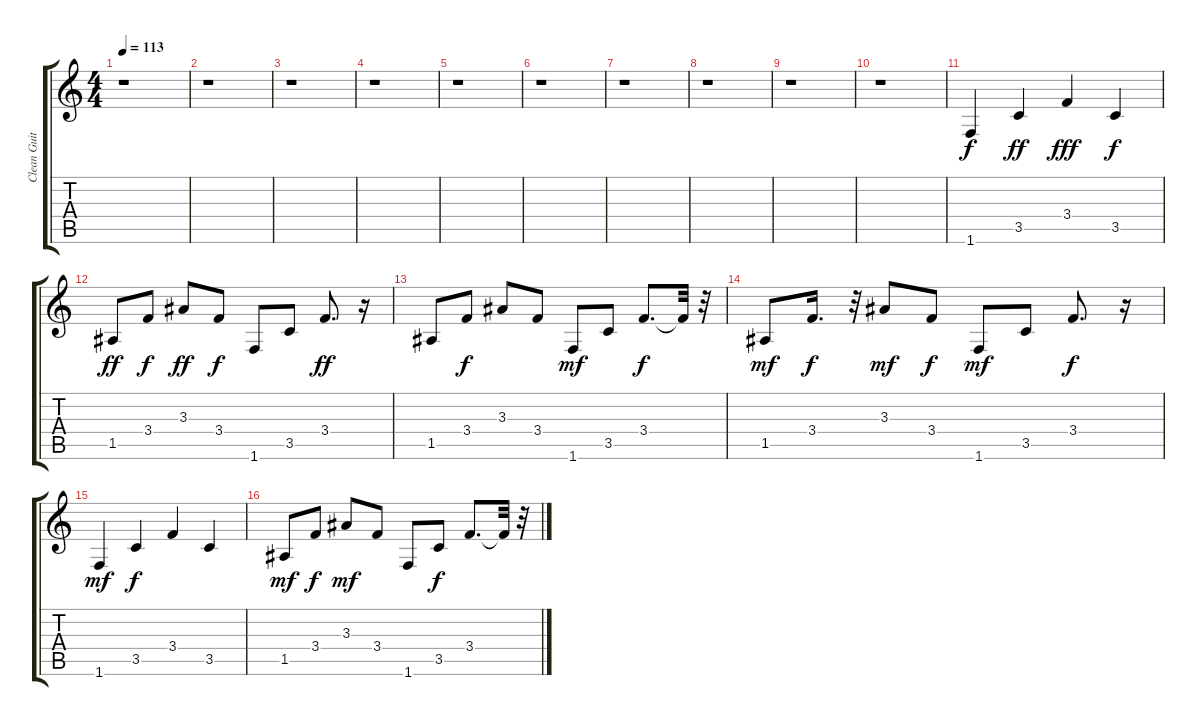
\track ("Clean Guit" "Clean Guit") {instrument electricguitarclean}
\staff {score tabs}
\tuning (E4 B3 G3 D3 A2 E2) {hide}
\ts (4 4)
\tempo 113
\clef g2
\ks c
r.1{dy f} |
r.1 |
r.1 |
r.1 |
r.1 |
r.1 |
r.1 |
r.1 |
r.1 |
r.1 |
1.6.4 3.5.4{dy ff} 3.4.4{dy fff} 3.5.4{dy f} |
1.5.8{dy ff} 3.4.8{dy f} 3.3.8{dy ff} 3.4.8{dy f} 1.6.8 3.5.8 3.4.8{d dy ff} r.16 |
1.5.8 3.4.8{dy f} 3.3.8 3.4.8 1.6.8{dy mf} 3.5.8 3.4.8{d dy f} 3.4{t}.32 r.32 |
1.5.8{dy mf} 3.4.16{d dy f} r.32 3.3.8{dy mf} 3.4.8{dy f} 1.6.8{dy mf} 3.5.8 3.4.8{d dy f} r.16 |
1.6.4{dy mf} 3.5.4{dy f} 3.4.4 3.5.4 |
1.5.8{dy mf} 3.4.8{dy f} 3.3.8{dy mf} 3.4.8 1.6.8 3.5.8{dy f} 3.4.8{d} 3.4{t}.32 r.32
